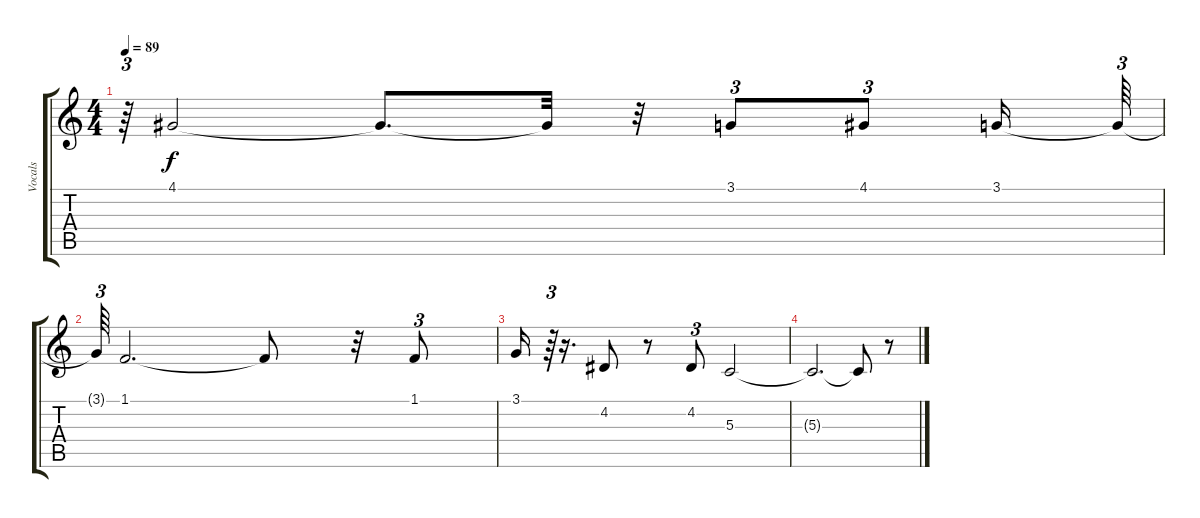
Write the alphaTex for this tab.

\track ("Vocals" "Vocals") {instrument flute}
\staff {score tabs}
\tuning (E4 B3 G3 D3 A2 E2) {hide}
\ts (4 4)
\tempo 89
\clef g2
\ks c
r.64{tu (3 2) dy f} 4.1.2 4.1{t}.8{d} 4.1{t}.32 r.32 3.1.8{tu (3 2)} 4.1.8{tu (3 2)} 3.1.16 3.1{t}.64{tu (3 2)} |
3.1{t}.64{tu (3 2)} 1.1.2{d} 1.1{t}.8 r.32 1.1.8{tu (3 2)} |
3.1.16 r.64{tu (3 2)} r.16{d} 4.2.8 r.8 4.2.8{tu (3 2)} 5.3.2 |
5.3{t}.2{d} 5.3{t}.8 r.8
